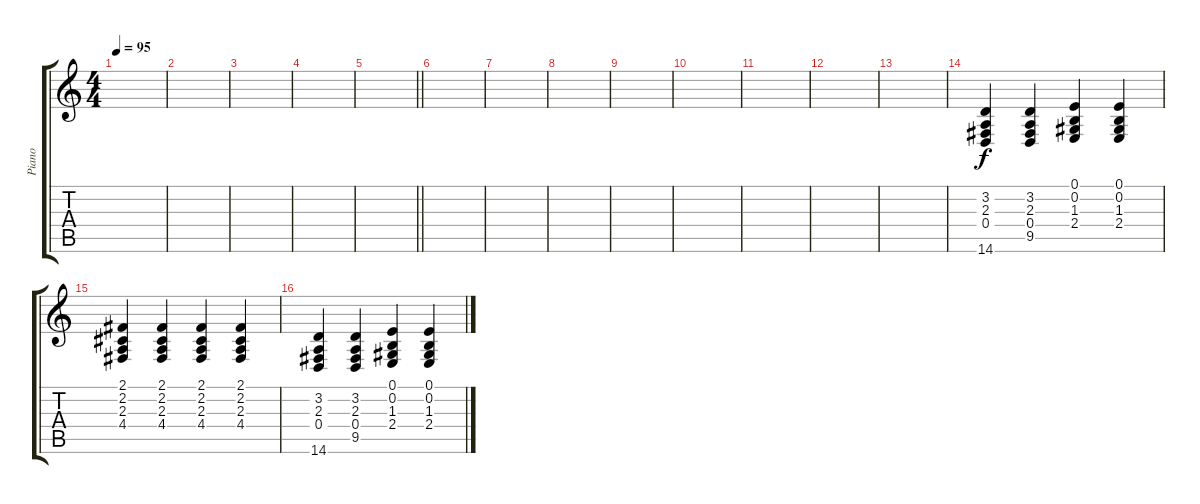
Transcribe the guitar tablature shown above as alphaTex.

\track ("Piano" "Piano") {instrument acousticgrandpiano}
\staff {score tabs}
\tuning (E4 B3 G3 D3 A2 E2) {hide}
\ts (4 4)
\tempo 95
\clef g2
\ks c
|
|
|
|
\barLineRight lightlight
|
|
|
|
|
|
|
|
|
(3.2 2.3 0.4 14.6).4 (3.2 2.3 0.4 9.5).4 (0.1 0.2 1.3 2.4).4 (0.1 0.2 1.3 2.4).4 |
(2.1 2.2 2.3 4.4).4 (2.1 2.2 2.3 4.4).4 (2.1 2.2 2.3 4.4).4 (2.1 2.2 2.3 4.4).4 |
(3.2 2.3 0.4 14.6).4 (3.2 2.3 0.4 9.5).4 (0.1 0.2 1.3 2.4).4 (0.1 0.2 1.3 2.4).4
